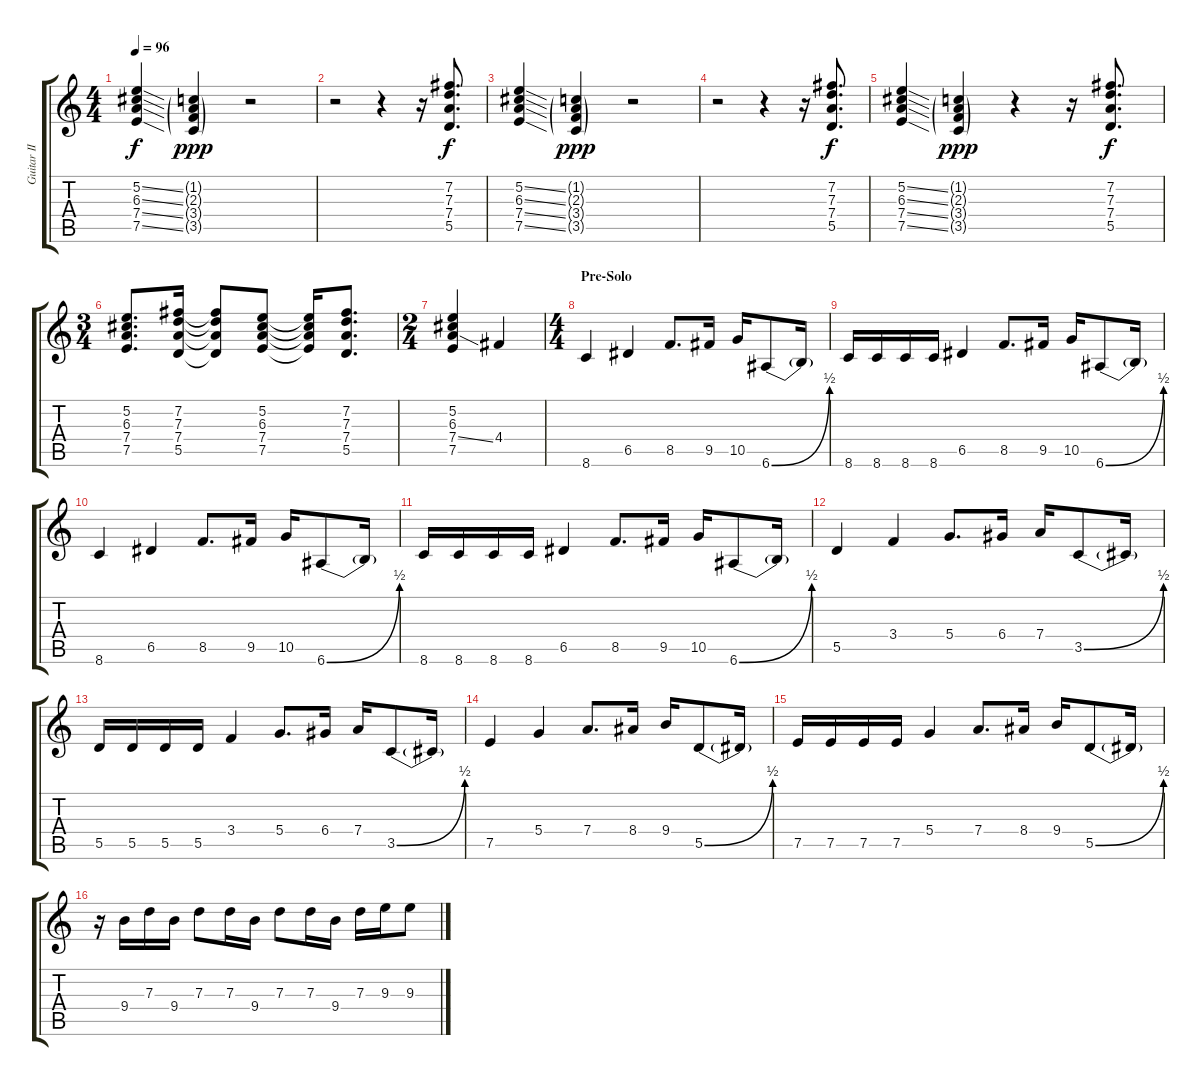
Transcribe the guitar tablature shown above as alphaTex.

\track ("Guitar II" "Guitar II") {instrument overdrivenguitar}
\staff {score tabs}
\tuning (E4 B3 G3 D3 A2 E2) {hide}
\ts (4 4)
\tempo 96
\clef g2
\ks c
(5.2{ss} 6.3{ss} 7.4{ss} 7.5{ss}).4{dy f} (1.2{g} 2.3{g} 3.4{g} 3.5{g}).4{dy ppp} r.2 |
r.2 r.4 r.16 (7.2 7.3 7.4 5.5).8{d dy f} |
(5.2{ss} 6.3{ss} 7.4{ss} 7.5{ss}).4 (1.2{g} 2.3{g} 3.4{g} 3.5{g}).4{dy ppp} r.2 |
r.2 r.4 r.16 (7.2 7.3 7.4 5.5).8{d dy f} |
(5.2{ss} 6.3{ss} 7.4{ss} 7.5{ss}).4 (1.2{g} 2.3{g} 3.4{g} 3.5{g}).4{dy ppp} r.4 r.16 (7.2 7.3 7.4 5.5).8{d dy f} |
\ts (3 4)
(5.2 6.3 7.4 7.5).8{d} (7.2 7.3 7.4 5.5).16 (7.2{t} 7.3{t} 7.4{t} 5.5{t}).8 (5.2 6.3 7.4 7.5).8 (5.2{t} 6.3{t} 7.4{t} 7.5{t}).16 (7.2 7.3 7.4 5.5).8{d} |
\ts (2 4)
(5.2 6.3 7.4{ss} 7.5).4 4.4.4 |
\ts (4 4)
\section ("" "Pre-Solo")
8.6.4 6.5.4 8.5.8{d} 9.5.16 10.5.16 6.6{be (bend 0 0 60 2)}.8 6.6{t}.16 |
8.6.16 8.6.16 8.6.16 8.6.16 6.5.4 8.5.8{d} 9.5.16 10.5.16 6.6{be (bend 0 0 60 2)}.8 6.6{t}.16 |
8.6.4 6.5.4 8.5.8{d} 9.5.16 10.5.16 6.6{be (bend 0 0 60 2)}.8 6.6{t}.16 |
8.6.16 8.6.16 8.6.16 8.6.16 6.5.4 8.5.8{d} 9.5.16 10.5.16 6.6{be (bend 0 0 60 2)}.8 6.6{t}.16 |
5.5.4 3.4.4 5.4.8{d} 6.4.16 7.4.16 3.5{be (bend 0 0 60 2)}.8 3.5{t}.16 |
5.5.16 5.5.16 5.5.16 5.5.16 3.4.4 5.4.8{d} 6.4.16 7.4.16 3.5{be (bend 0 0 60 2)}.8 3.5{t}.16 |
7.5.4 5.4.4 7.4.8{d} 8.4.16 9.4.16 5.5{be (bend 0 0 60 2)}.8 5.5{t}.16 |
7.5.16 7.5.16 7.5.16 7.5.16 5.4.4 7.4.8{d} 8.4.16 9.4.16 5.5{be (bend 0 0 60 2)}.8 5.5{t}.16 |
r.16 9.4.16 7.3.16 9.4.16 7.3.8 7.3.16 9.4.16 7.3.8 7.3.16 9.4.16 7.3.16 9.3.16 9.3.8
